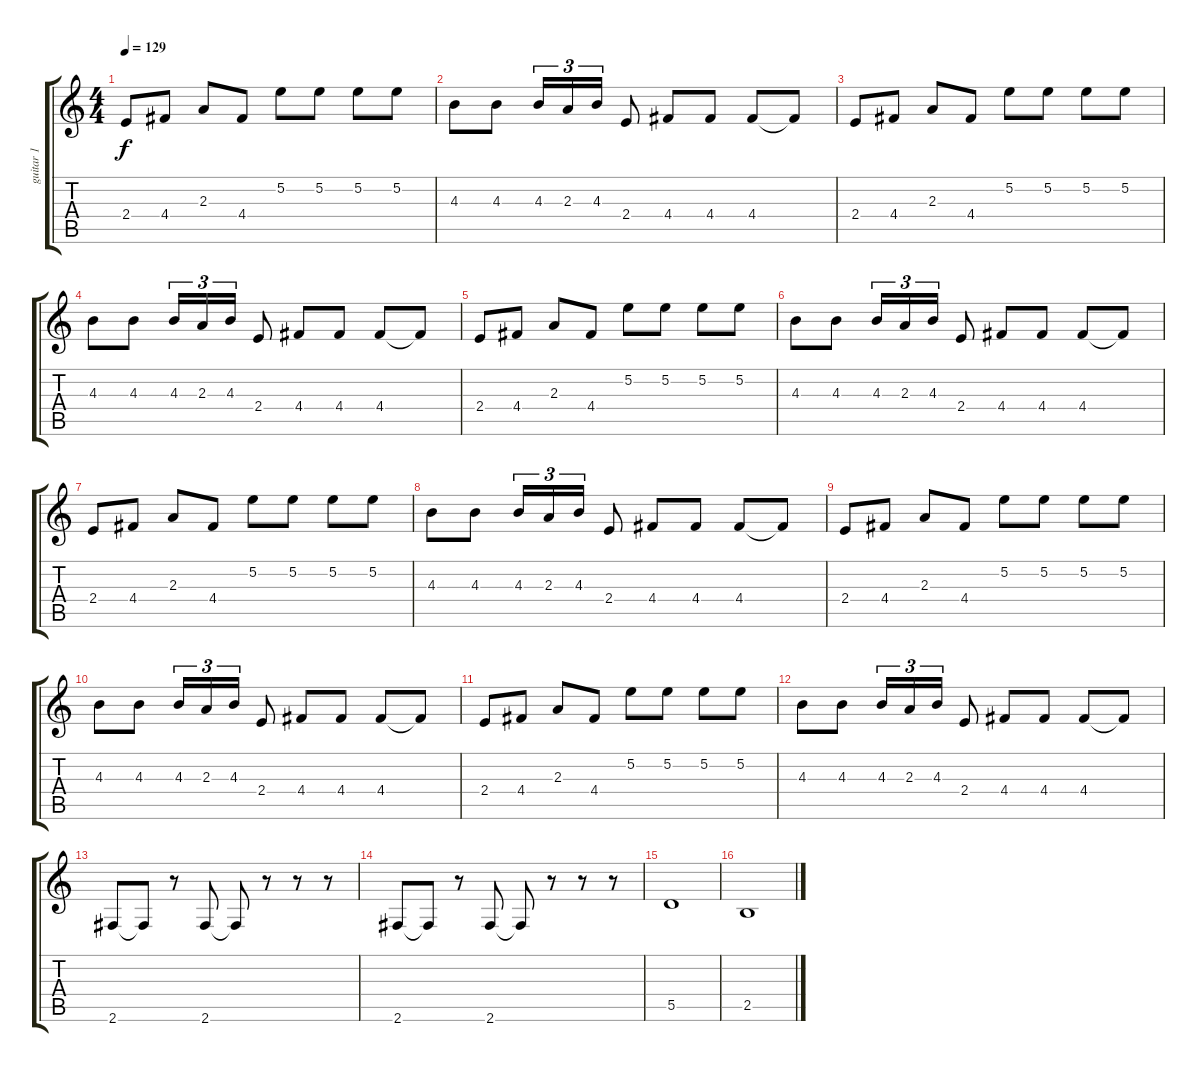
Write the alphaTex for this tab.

\track ("guitar 1" "guitar 1") {instrument overdrivenguitar}
\staff {score tabs}
\tuning (E4 B3 G3 D3 A2 E2) {hide}
\ts (4 4)
\tempo 129
\clef g2
\ks c
2.4.8{dy f instrument overdrivenguitar} 4.4.8 2.3.8 4.4.8 5.2.8 5.2.8 5.2.8 5.2.8 |
4.3.8 4.3.8 4.3.16{tu (3 2)} 2.3.16{tu (3 2)} 4.3.16{tu (3 2)} 2.4.8 4.4.8 4.4.8 4.4.8 4.4{t}.8 |
2.4.8{instrument overdrivenguitar} 4.4.8 2.3.8 4.4.8 5.2.8 5.2.8 5.2.8 5.2.8 |
4.3.8 4.3.8 4.3.16{tu (3 2)} 2.3.16{tu (3 2)} 4.3.16{tu (3 2)} 2.4.8 4.4.8 4.4.8 4.4.8 4.4{t}.8 |
2.4.8{instrument overdrivenguitar} 4.4.8 2.3.8 4.4.8 5.2.8 5.2.8 5.2.8 5.2.8 |
4.3.8 4.3.8 4.3.16{tu (3 2)} 2.3.16{tu (3 2)} 4.3.16{tu (3 2)} 2.4.8 4.4.8 4.4.8 4.4.8 4.4{t}.8 |
2.4.8{instrument overdrivenguitar} 4.4.8 2.3.8 4.4.8 5.2.8 5.2.8 5.2.8 5.2.8 |
4.3.8 4.3.8 4.3.16{tu (3 2)} 2.3.16{tu (3 2)} 4.3.16{tu (3 2)} 2.4.8 4.4.8 4.4.8 4.4.8 4.4{t}.8 |
2.4.8{instrument overdrivenguitar} 4.4.8 2.3.8 4.4.8 5.2.8 5.2.8 5.2.8 5.2.8 |
4.3.8 4.3.8 4.3.16{tu (3 2)} 2.3.16{tu (3 2)} 4.3.16{tu (3 2)} 2.4.8 4.4.8 4.4.8 4.4.8 4.4{t}.8 |
2.4.8{instrument overdrivenguitar} 4.4.8 2.3.8 4.4.8 5.2.8 5.2.8 5.2.8 5.2.8 |
4.3.8 4.3.8 4.3.16{tu (3 2)} 2.3.16{tu (3 2)} 4.3.16{tu (3 2)} 2.4.8 4.4.8 4.4.8 4.4.8 4.4{t}.8 |
2.6.8{volume 14 instrument overdrivenguitar} 2.6{t}.8 r.8 2.6.8 2.6{t}.8 r.8 r.8 r.8 |
2.6.8 2.6{t}.8 r.8 2.6.8 2.6{t}.8 r.8 r.8 r.8 |
5.5.1 |
2.5.1
